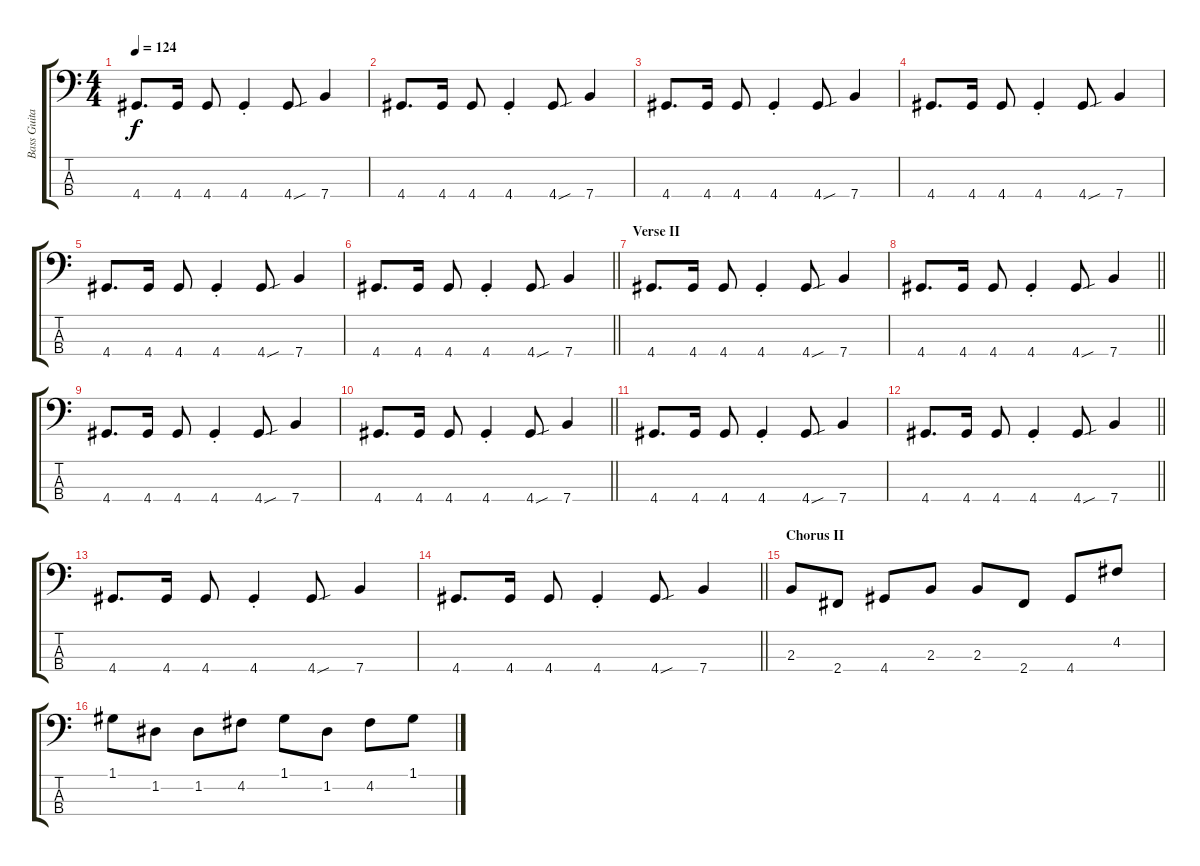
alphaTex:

\track ("Bass Guitar" "Bass Guita") {instrument electricbasspick}
\staff {score tabs}
\tuning (G2 D2 A1 E1) {hide}
\ts (4 4)
\tempo 124
\clef f4
\ks c
4.4.8{d dy f} 4.4.16 4.4.8 4.4{st}.4 4.4{sou}.8 7.4.4 |
4.4.8{d} 4.4.16 4.4.8 4.4{st}.4 4.4{sou}.8 7.4.4 |
4.4.8{d} 4.4.16 4.4.8 4.4{st}.4 4.4{sou}.8 7.4.4 |
4.4.8{d} 4.4.16 4.4.8 4.4{st}.4 4.4{sou}.8 7.4.4 |
4.4.8{d} 4.4.16 4.4.8 4.4{st}.4 4.4{sou}.8 7.4.4 |
\barLineRight lightlight
4.4.8{d} 4.4.16 4.4.8 4.4{st}.4 4.4{sou}.8 7.4.4 |
\section ("" "Verse II")
4.4.8{d} 4.4.16 4.4.8 4.4{st}.4 4.4{sou}.8 7.4.4 |
\barLineRight lightlight
4.4.8{d} 4.4.16 4.4.8 4.4{st}.4 4.4{sou}.8 7.4.4 |
4.4.8{d} 4.4.16 4.4.8 4.4{st}.4 4.4{sou}.8 7.4.4 |
\barLineRight lightlight
4.4.8{d} 4.4.16 4.4.8 4.4{st}.4 4.4{sou}.8 7.4.4 |
4.4.8{d} 4.4.16 4.4.8 4.4{st}.4 4.4{sou}.8 7.4.4 |
\barLineRight lightlight
4.4.8{d} 4.4.16 4.4.8 4.4{st}.4 4.4{sou}.8 7.4.4 |
4.4.8{d} 4.4.16 4.4.8 4.4{st}.4 4.4{sou}.8 7.4.4 |
\barLineRight lightlight
4.4.8{d} 4.4.16 4.4.8 4.4{st}.4 4.4{sou}.8 7.4.4 |
\section ("" "Chorus II")
2.3.8 2.4.8 4.4.8 2.3.8 2.3.8 2.4.8 4.4.8 4.2.8 |
1.1.8 1.2.8 1.2.8 4.2.8 1.1.8 1.2.8 4.2.8 1.1.8
